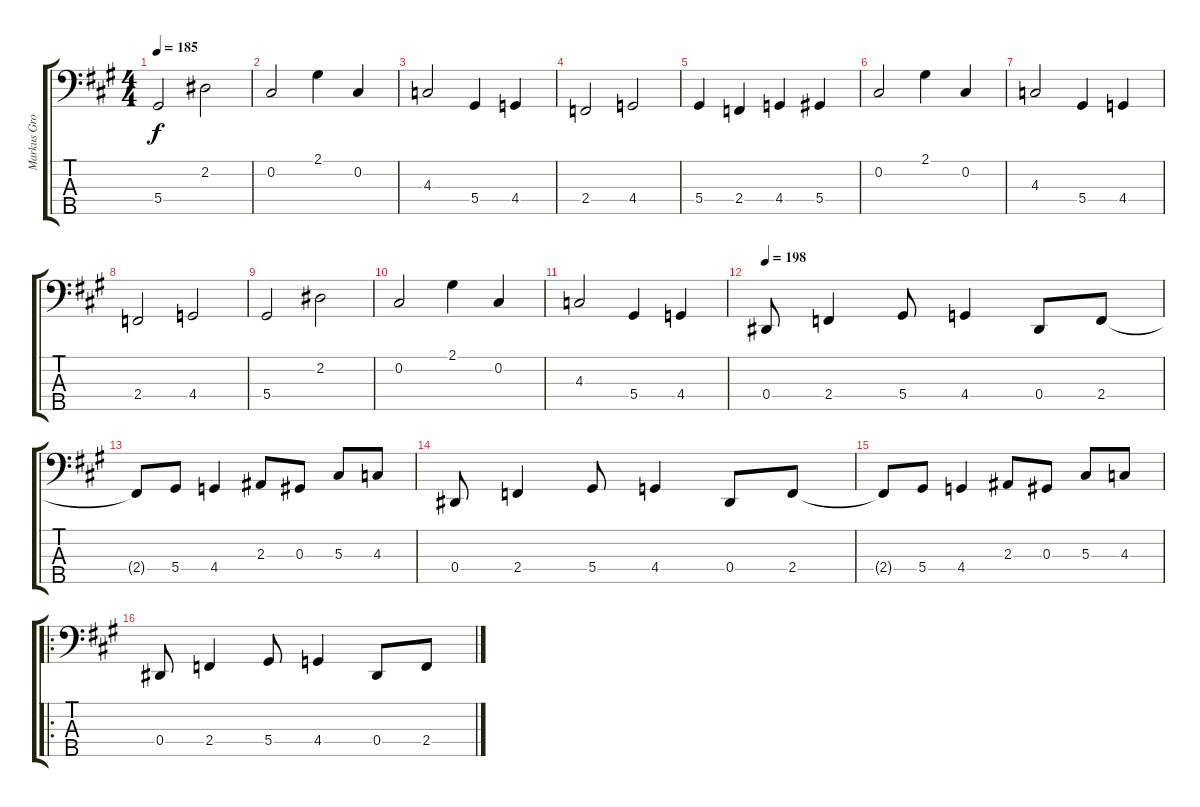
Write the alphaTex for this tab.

\track ("Markus Grosskopf" "Markus Gro") {instrument electricbassfinger}
\staff {score tabs}
\tuning (Gb2 Db2 Ab1 Eb1 Bb0) {hide}
\ts (4 4)
\tempo 185
\clef f4
\ks f#minor
5.4.2{dy f} 2.2.2 |
0.2.2 2.1.4 0.2.4 |
4.3.2 5.4.4 4.4.4 |
2.4.2 4.4.2 |
5.4.4 2.4.4 4.4.4 5.4.4 |
0.2.2 2.1.4 0.2.4 |
4.3.2 5.4.4 4.4.4 |
2.4.2 4.4.2 |
5.4.2 2.2.2 |
0.2.2 2.1.4 0.2.4 |
4.3.2 5.4.4 4.4.4 |
\tempo 198
0.4.8 2.4.4 5.4.8 4.4.4 0.4.8 2.4.8 |
2.4{t}.8 5.4.8 4.4.4 2.3.8 0.3.8 5.3.8 4.3.8 |
0.4.8 2.4.4 5.4.8 4.4.4 0.4.8 2.4.8 |
2.4{t}.8 5.4.8 4.4.4 2.3.8 0.3.8 5.3.8 4.3.8 |
\ro
0.4.8 2.4.4 5.4.8 4.4.4 0.4.8 2.4.8
